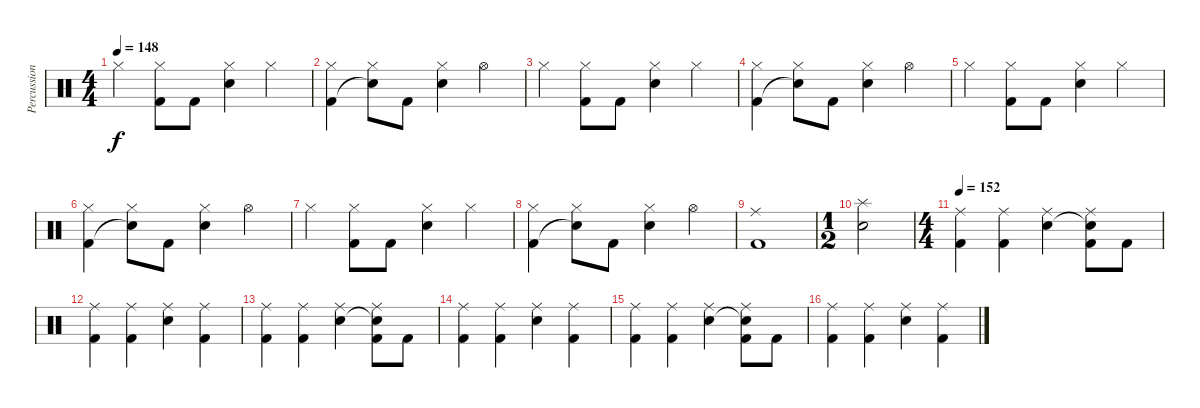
\track ("Percussions" "Percussion") {instrument percussion}
\staff {score}
\articulation defaults
\ts (4 4)
\tempo 148
\clef neutral
\ks c "Hi-Hat (closed)".4{dy f}
("Hi-Hat (closed)" "Kick (hit) 2").8 "Kick (hit) 2".8 ("Hi-Hat (closed)" "Electric Snare (hit)").4 "Hi-Hat (closed)".4 |
("Hi-Hat (closed)" "Kick (hit) 2").4 ("Hi-Hat (closed)" "Snare (hit)"{t}).8 "Kick (hit) 2".8 ("Hi-Hat (closed)" "Electric Snare (hit)").4 "Hi-Hat (open)".4 |
"Hi-Hat (closed)".4 ("Hi-Hat (closed)" "Kick (hit) 2").8 "Kick (hit) 2".8 ("Hi-Hat (closed)" "Electric Snare (hit)").4 "Hi-Hat (closed)".4 |
("Hi-Hat (closed)" "Kick (hit) 2").4 ("Hi-Hat (closed)" "Snare (hit)"{t}).8 "Kick (hit) 2".8 ("Hi-Hat (closed)" "Electric Snare (hit)").4 "Hi-Hat (open)".4 |
"Hi-Hat (closed)".4 ("Hi-Hat (closed)" "Kick (hit) 2").8 "Kick (hit) 2".8 ("Hi-Hat (closed)" "Electric Snare (hit)").4 "Hi-Hat (closed)".4 |
("Hi-Hat (closed)" "Kick (hit) 2").4 ("Hi-Hat (closed)" "Snare (hit)"{t}).8 "Kick (hit) 2".8 ("Hi-Hat (closed)" "Electric Snare (hit)").4 "Hi-Hat (open)".4 |
"Hi-Hat (closed)".4 ("Hi-Hat (closed)" "Kick (hit) 2").8 "Kick (hit) 2".8 ("Hi-Hat (closed)" "Electric Snare (hit)").4 "Hi-Hat (closed)".4 |
("Hi-Hat (closed)" "Kick (hit) 2").4 ("Hi-Hat (closed)" "Snare (hit)"{t}).8 "Kick (hit) 2".8 ("Hi-Hat (closed)" "Electric Snare (hit)").4 "Hi-Hat (open)".4 |
("Ride (middle)" "Kick (hit) 2").1 |
\ts (1 2)
("Splash (hit)" "Electric Snare (hit)").2 |
\ts (4 4)
\tempo 152
("Ride (middle)" "Kick (hit) 2").4 ("Ride (middle)" "Kick (hit) 2").4 ("Ride (middle)" "Electric Snare (hit)").4 ("Ride (middle)" "Snare (hit)"{t} "Kick (hit) 2").8 "Kick (hit) 2".8 |
("Ride (middle)" "Kick (hit) 2").4 ("Ride (middle)" "Kick (hit) 2").4 ("Ride (middle)" "Electric Snare (hit)").4 ("Ride (middle)" "Kick (hit) 2").4 |
("Ride (middle)" "Kick (hit) 2").4 ("Ride (middle)" "Kick (hit) 2").4 ("Ride (middle)" "Electric Snare (hit)").4 ("Ride (middle)" "Snare (hit)"{t} "Kick (hit) 2").8 "Kick (hit) 2".8 |
("Ride (middle)" "Kick (hit) 2").4 ("Ride (middle)" "Kick (hit) 2").4 ("Ride (middle)" "Electric Snare (hit)").4 ("Ride (middle)" "Kick (hit) 2").4 |
("Ride (middle)" "Kick (hit) 2").4 ("Ride (middle)" "Kick (hit) 2").4 ("Ride (middle)" "Electric Snare (hit)").4 ("Ride (middle)" "Snare (hit)"{t} "Kick (hit) 2").8 "Kick (hit) 2".8 |
("Ride (middle)" "Kick (hit) 2").4 ("Ride (middle)" "Kick (hit) 2").4 ("Ride (middle)" "Electric Snare (hit)").4 ("Ride (middle)" "Kick (hit) 2").4
